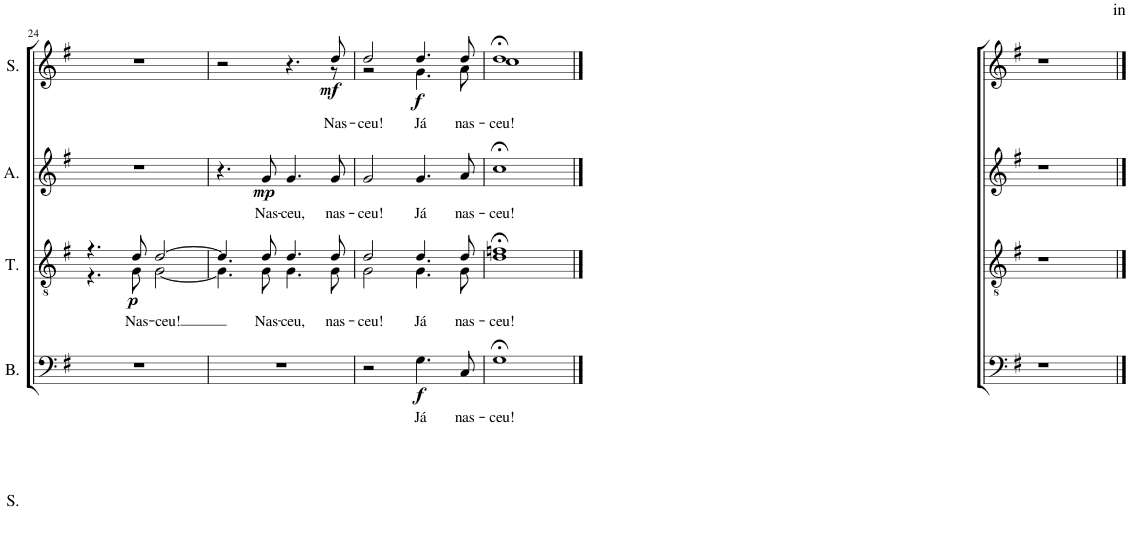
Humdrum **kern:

**kern	**text	**dynam	**kern	**text	**dynam	**kern	**text	**dynam	**kern	**text	**dynam
*part4	*part4	*part4	*part3	*part3	*part3	*part2	*part2	*part2	*part1	*part1	*part1
*staff4	*staff4	*staff4	*staff3	*staff3	*staff3	*staff2	*staff2	*staff2	*staff1	*staff1	*staff1
*I"Bass	*	*	*I"T.	*	*	*I"Alto	*	*	*I"Soprano	*	*
*I'B.	*	*	*I'T.	*	*	*I'A.	*	*	*I'S.	*	*
!!LO:PB:g=z
*clefF4	*	*	*clefGv2	*	*	*clefG2	*	*	*clefG2	*	*
*k[f#]	*	*	*k[f#]	*	*	*k[f#]	*	*	*k[f#]	*	*
*M2/2	*	*	*M2/2	*	*	*M2/2	*	*	*M2/2	*	*
*met(c|)	*	*	*met(c|)	*	*	*met(c|)	*	*	*met(c|)	*	*
=24	=24	=24	=24	=24	=24	=24	=24	=24	=24	=24	=24
*	*	*	*^	*	*	*	*	*	*	*	*
1r	.	.	4.r	4.r	.	.	1r	.	.	1r	.	.
!	!	!	!	!	!LO:LY:b	!LO:DY:b	!	!	!	!	!	!
.	.	.	8d/	8G\	Nas-	p	.	.	.	.	.	.
!	!	!	!	!	!LO:LY:b	!	!	!	!	!	!	!
.	.	.	[2d/	[2G\	-ceu!	.	.	.	.	.	.	.
=25	=25	=25	=25	=25	=25	=25	=25	=25	=25	=25	=25	=25
*	*	*	*	*	*	*	*	*	*	*^	*	*
1r	.	.	4.d/]	4.G\]	.	.	4.r	.	.	2r	2..ryy	.	.
!	!	!	!	!	!LO:LY:b	!	!	!LO:LY:b	!LO:DY:b	!	!	!	!
.	.	.	8d/	8G\	Nas-	.	8g/	Nas-	mp	.	.	.	.
!	!	!	!	!	!LO:LY:b	!	!	!LO:LY:b	!	!	!	!	!
.	.	.	4.d/	4.G\	-ceu,	.	4.g/	-ceu,	.	4.r	.	.	.
!	!	!	!	!	!LO:LY:b	!	!	!LO:LY:b	!	!	!	!LO:LY:b	!LO:DY:b
.	.	.	8d/	8G\	nas-	.	8g/	nas-	.	8dd/	8r	Nas-	mf
=26	=26	=26	=26	=26	=26	=26	=26	=26	=26	=26	=26	=26	=26
!	!	!	!	!	!LO:LY:b	!	!	!LO:LY:b	!	!	!	!LO:LY:b	!
2r	.	.	2d/	2G\	-ceu!	.	2g/	-ceu!	.	2dd/	2r	-ceu!	.
!	!LO:LY:b	!LO:DY:b	!	!	!LO:LY:b	!	!	!LO:LY:b	!	!	!	!LO:LY:b	!LO:DY:b
4.G\	Já	f	4.d/	4.G\	Já	.	4.g/	Já	.	4.dd/	4.g\	Já	f
!	!LO:LY:b	!	!	!	!LO:LY:b	!	!	!LO:LY:b	!	!	!	!LO:LY:b	!
8C/	nas-	.	8d/	8G\	nas-	.	8a/	nas-	.	8dd/	8a\	nas-	.
=27	=27	=27	=27	=27	=27	=27	=27	=27	=27	=27	=27	=27	=27
!	!LO:LY:b	!	!	!	!LO:LY:b	!	!	!LO:LY:b	!	!	!	!LO:LY:b	!
1G;<	-ceu!	.	1fn;<	1d	-ceu!	.	1cc;<	-ceu!	.	1dd;<	1cc	-ceu!	.
*	*	*	*v	*v	*	*	*	*	*	*v	*v	*	*
==28	==28	==28	==28	==28	==28	==28	==28	==28	==28	==28	==28
1r	.	.	1r	.	.	1r	.	.	1r	.	.
==	==	==	==	==	==	==	==	==	==	==	==
*-	*-	*-	*-	*-	*-	*-	*-	*-	*-	*-	*-
